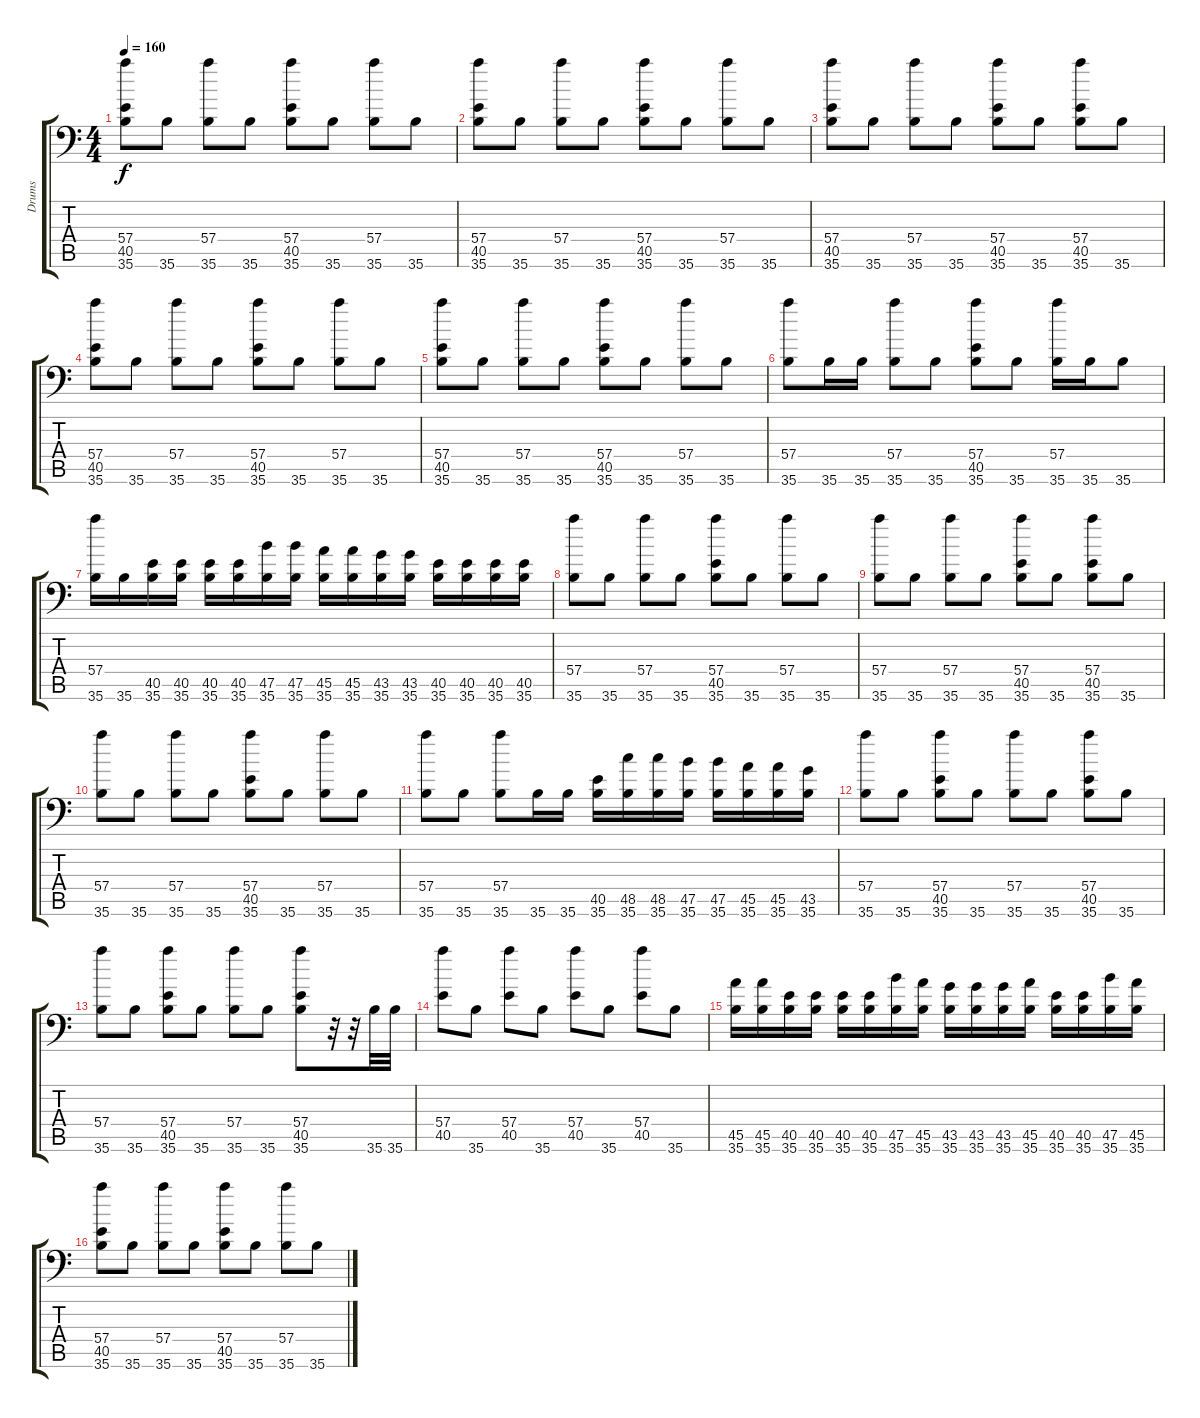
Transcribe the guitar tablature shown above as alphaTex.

\track ("Drums" "Drums") {instrument acousticgrandpiano}
\staff {score tabs}
\tuning (C-1 C-1 C-1 C-1 C-1 C-1) {hide}
\ts (4 4)
\tempo 160
\clef f4
\ks c
(57.4 40.5 35.6).8{dy f} 35.6.8 (57.4 35.6).8 35.6.8 (57.4 40.5 35.6).8 35.6.8 (57.4 35.6).8 35.6.8 |
(57.4 40.5 35.6).8 35.6.8 (57.4 35.6).8 35.6.8 (57.4 40.5 35.6).8 35.6.8 (57.4 35.6).8 35.6.8 |
(57.4 40.5 35.6).8 35.6.8 (57.4 35.6).8 35.6.8 (57.4 40.5 35.6).8 35.6.8 (57.4 40.5 35.6).8 35.6.8 |
(57.4 40.5 35.6).8 35.6.8 (57.4 35.6).8 35.6.8 (57.4 40.5 35.6).8 35.6.8 (57.4 35.6).8 35.6.8 |
(57.4 40.5 35.6).8 35.6.8 (57.4 35.6).8 35.6.8 (57.4 40.5 35.6).8 35.6.8 (57.4 35.6).8 35.6.8 |
(57.4 35.6).8 35.6.16 35.6.16 (57.4 35.6).8 35.6.8 (57.4 40.5 35.6).8 35.6.8 (57.4 35.6).16 35.6.16 35.6.8 |
(57.4 35.6).16 35.6.16 (40.5 35.6).16 (40.5 35.6).16 (40.5 35.6).16 (40.5 35.6).16 (47.5 35.6).16 (47.5 35.6).16 (45.5 35.6).16 (45.5 35.6).16 (43.5 35.6).16 (43.5 35.6).16 (40.5 35.6).16 (40.5 35.6).16 (40.5 35.6).16 (40.5 35.6).16 |
(57.4 35.6).8 35.6.8 (57.4 35.6).8 35.6.8 (57.4 40.5 35.6).8 35.6.8 (57.4 35.6).8 35.6.8 |
(57.4 35.6).8 35.6.8 (57.4 35.6).8 35.6.8 (57.4 40.5 35.6).8 35.6.8 (57.4 40.5 35.6).8 35.6.8 |
(57.4 35.6).8 35.6.8 (57.4 35.6).8 35.6.8 (57.4 40.5 35.6).8 35.6.8 (57.4 35.6).8 35.6.8 |
(57.4 35.6).8 35.6.8 (57.4 35.6).8 35.6.16 35.6.16 (40.5 35.6).16 (48.5 35.6).16 (48.5 35.6).16 (47.5 35.6).16 (47.5 35.6).16 (45.5 35.6).16 (45.5 35.6).16 (43.5 35.6).16 |
(57.4 35.6).8 35.6.8 (57.4 40.5 35.6).8 35.6.8 (57.4 35.6).8 35.6.8 (57.4 40.5 35.6).8 35.6.8 |
(57.4 35.6).8 35.6.8 (57.4 40.5 35.6).8 35.6.8 (57.4 35.6).8 35.6.8 (57.4 40.5 35.6).8 r.32 r.32 35.6.32 35.6.32 |
(57.4 40.5).8 35.6.8 (57.4 40.5).8 35.6.8 (57.4 40.5).8 35.6.8 (57.4 40.5).8 35.6.8 |
(45.5 35.6).16 (45.5 35.6).16 (40.5 35.6).16 (40.5 35.6).16 (40.5 35.6).16 (40.5 35.6).16 (47.5 35.6).16 (45.5 35.6).16 (43.5 35.6).16 (43.5 35.6).16 (43.5 35.6).16 (45.5 35.6).16 (40.5 35.6).16 (40.5 35.6).16 (47.5 35.6).16 (45.5 35.6).16 |
(57.4 40.5 35.6).8 35.6.8 (57.4 35.6).8 35.6.8 (57.4 40.5 35.6).8 35.6.8 (57.4 35.6).8 35.6.8
